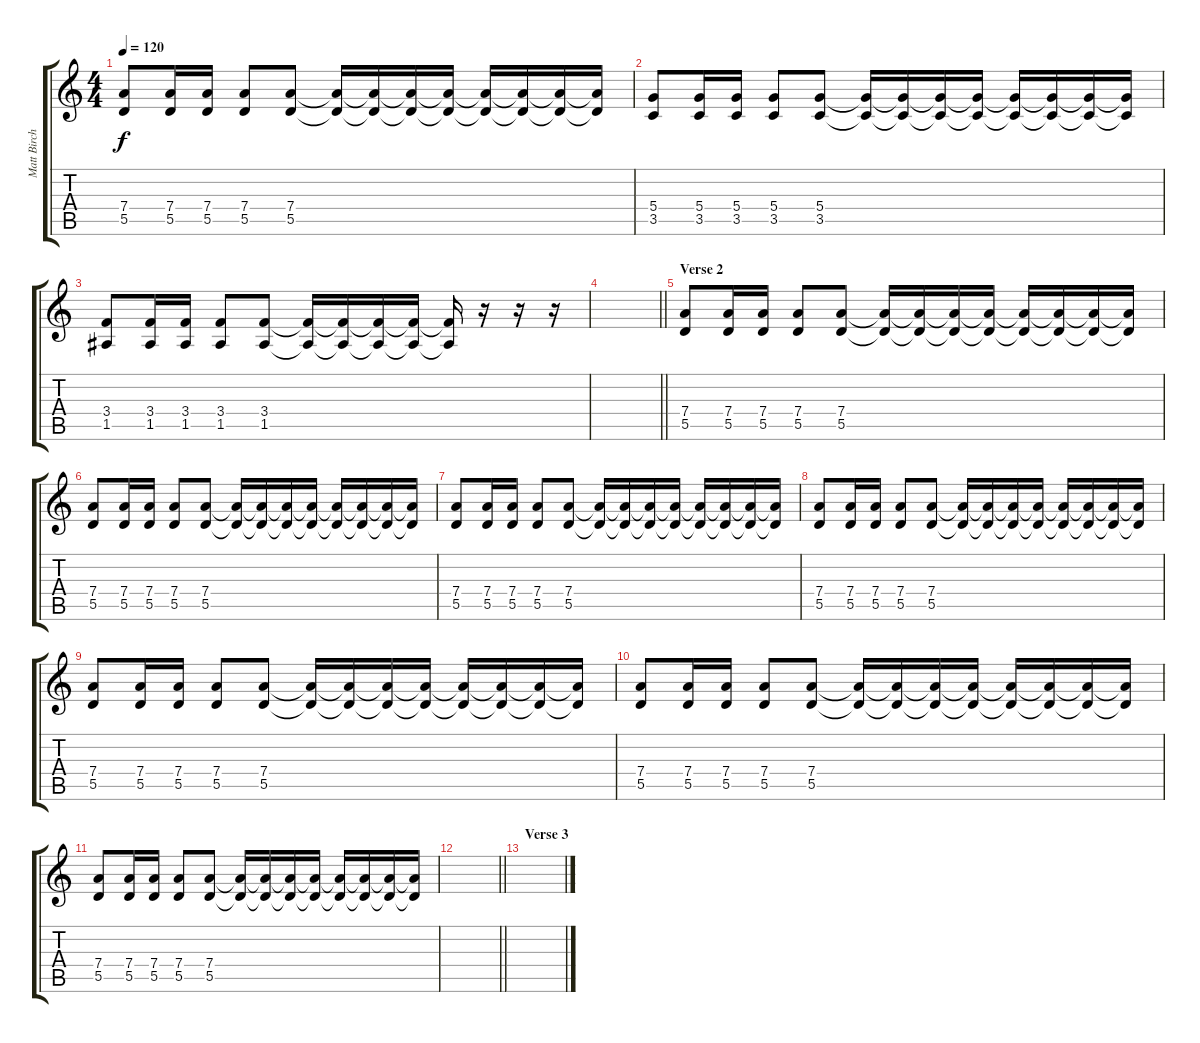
\track ("Matt Birch" "Matt Birch") {instrument distortionguitar}
\staff {score tabs}
\tuning (E4 B3 G3 D3 A2 E2) {hide}
\ts (4 4)
\tempo 120
\clef g2
\ks c
(7.4 5.5).8{dy f} (7.4 5.5).16 (7.4 5.5).16 (7.4 5.5).8 (7.4 5.5).8 (7.4{t} 5.5{t}).16 (7.4{t} 5.5{t}).16 (7.4{t} 5.5{t}).16 (7.4{t} 5.5{t}).16 (7.4{t} 5.5{t}).16 (7.4{t} 5.5{t}).16 (7.4{t} 5.5{t}).16 (7.4{t} 5.5{t}).16 |
(5.4 3.5).8 (5.4 3.5).16 (5.4 3.5).16 (5.4 3.5).8 (5.4 3.5).8 (5.4{t} 3.5{t}).16 (5.4{t} 3.5{t}).16 (5.4{t} 3.5{t}).16 (5.4{t} 3.5{t}).16 (5.4{t} 3.5{t}).16 (5.4{t} 3.5{t}).16 (5.4{t} 3.5{t}).16 (5.4{t} 3.5{t}).16 |
(3.4 1.5).8 (3.4 1.5).16 (3.4 1.5).16 (3.4 1.5).8 (3.4 1.5).8 (3.4{t} 1.5{t}).16 (3.4{t} 1.5{t}).16 (3.4{t} 1.5{t}).16 (3.4{t} 1.5{t}).16 (3.4{t} 1.5{t}).16 r.16 r.16 r.16 |
\barLineRight lightlight
|
\section ("" "Verse 2")
(7.4 5.5).8 (7.4 5.5).16 (7.4 5.5).16 (7.4 5.5).8 (7.4 5.5).8 (7.4{t} 5.5{t}).16 (7.4{t} 5.5{t}).16 (7.4{t} 5.5{t}).16 (7.4{t} 5.5{t}).16 (7.4{t} 5.5{t}).16 (7.4{t} 5.5{t}).16 (7.4{t} 5.5{t}).16 (7.4{t} 5.5{t}).16 |
(7.4 5.5).8 (7.4 5.5).16 (7.4 5.5).16 (7.4 5.5).8 (7.4 5.5).8 (7.4{t} 5.5{t}).16 (7.4{t} 5.5{t}).16 (7.4{t} 5.5{t}).16 (7.4{t} 5.5{t}).16 (7.4{t} 5.5{t}).16 (7.4{t} 5.5{t}).16 (7.4{t} 5.5{t}).16 (7.4{t} 5.5{t}).16 |
(7.4 5.5).8 (7.4 5.5).16 (7.4 5.5).16 (7.4 5.5).8 (7.4 5.5).8 (7.4{t} 5.5{t}).16 (7.4{t} 5.5{t}).16 (7.4{t} 5.5{t}).16 (7.4{t} 5.5{t}).16 (7.4{t} 5.5{t}).16 (7.4{t} 5.5{t}).16 (7.4{t} 5.5{t}).16 (7.4{t} 5.5{t}).16 |
(7.4 5.5).8 (7.4 5.5).16 (7.4 5.5).16 (7.4 5.5).8 (7.4 5.5).8 (7.4{t} 5.5{t}).16 (7.4{t} 5.5{t}).16 (7.4{t} 5.5{t}).16 (7.4{t} 5.5{t}).16 (7.4{t} 5.5{t}).16 (7.4{t} 5.5{t}).16 (7.4{t} 5.5{t}).16 (7.4{t} 5.5{t}).16 |
(7.4 5.5).8 (7.4 5.5).16 (7.4 5.5).16 (7.4 5.5).8 (7.4 5.5).8 (7.4{t} 5.5{t}).16 (7.4{t} 5.5{t}).16 (7.4{t} 5.5{t}).16 (7.4{t} 5.5{t}).16 (7.4{t} 5.5{t}).16 (7.4{t} 5.5{t}).16 (7.4{t} 5.5{t}).16 (7.4{t} 5.5{t}).16 |
(7.4 5.5).8 (7.4 5.5).16 (7.4 5.5).16 (7.4 5.5).8 (7.4 5.5).8 (7.4{t} 5.5{t}).16 (7.4{t} 5.5{t}).16 (7.4{t} 5.5{t}).16 (7.4{t} 5.5{t}).16 (7.4{t} 5.5{t}).16 (7.4{t} 5.5{t}).16 (7.4{t} 5.5{t}).16 (7.4{t} 5.5{t}).16 |
(7.4 5.5).8 (7.4 5.5).16 (7.4 5.5).16 (7.4 5.5).8 (7.4 5.5).8 (7.4{t} 5.5{t}).16 (7.4{t} 5.5{t}).16 (7.4{t} 5.5{t}).16 (7.4{t} 5.5{t}).16 (7.4{t} 5.5{t}).16 (7.4{t} 5.5{t}).16 (7.4{t} 5.5{t}).16 (7.4{t} 5.5{t}).16 |
\barLineRight lightlight
|
\section ("" "Verse 3")
